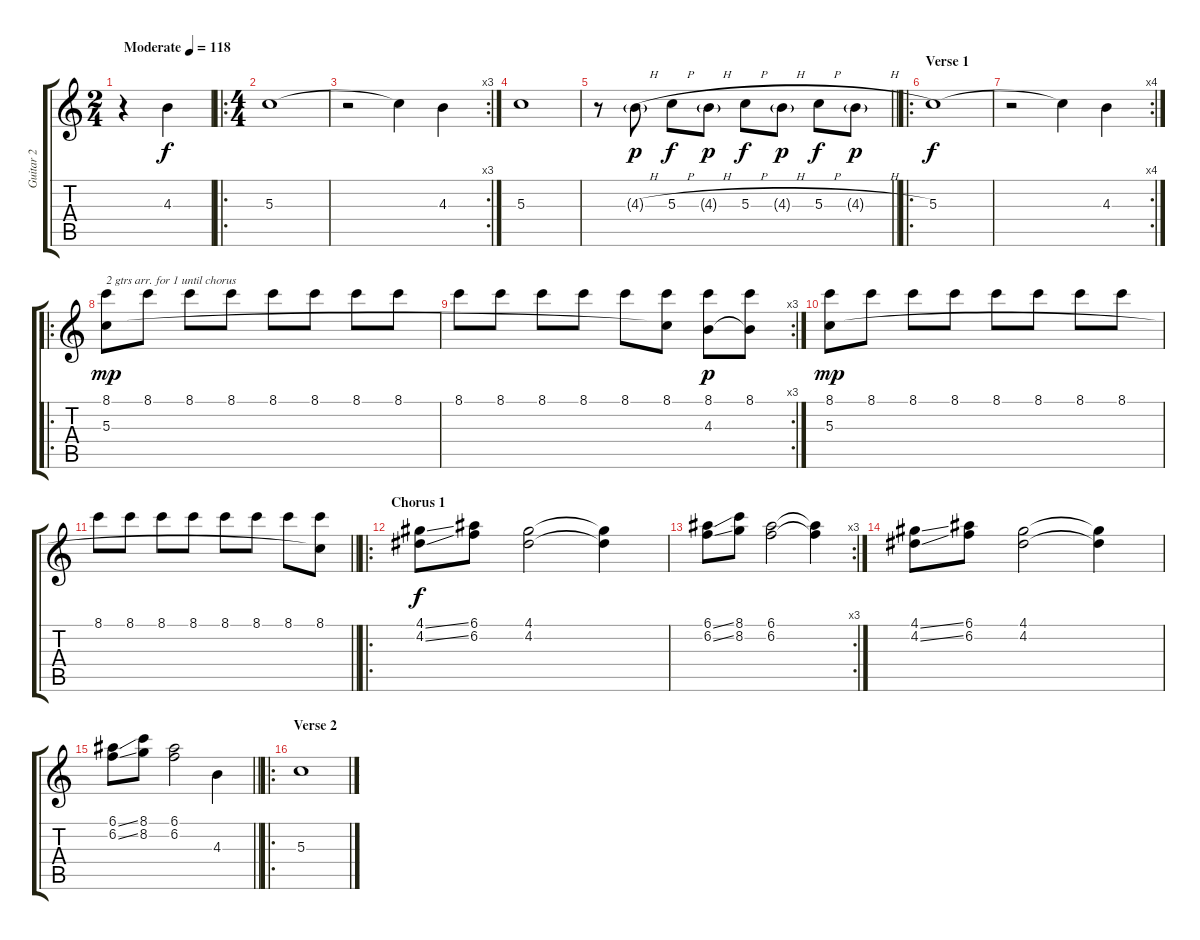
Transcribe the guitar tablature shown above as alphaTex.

\track ("Guitar 2" "Guitar 2") {instrument electricguitarclean}
\staff {score tabs}
\tuning (E4 B3 G3 D3 A2 E2) {hide}
\ts (2 4)
\tempo (118 "Moderate")
\clef g2
\ks c
r.4{dy f instrument electricguitarclean} 4.3.4 |
\ro
\ts (4 4)
5.3.1 |
\rc 3
r.2 5.3{t}.4 4.3.4 |
5.3.1 |
\barLineRight lightlight
r.8 4.3{h g}.8{dy p} 5.3{h}.8{dy f} 4.3{h g}.8{dy p} 5.3{h}.8{dy f} 4.3{h g}.8{dy p} 5.3{h}.8{dy f} 4.3{h g}.8{dy p} |
\ro
\section ("" "Verse 1")
5.3.1{dy f} |
\rc 4
r.2 5.3{t}.4 4.3.4 |
\ro
(8.1 5.3).8{txt "2 gtrs arr. for 1 until chorus" dy mp} 8.1.8 8.1.8 8.1.8 8.1.8 8.1.8 8.1.8 8.1.8 |
\rc 3
8.1.8 8.1.8 8.1.8 8.1.8 8.1.8 (8.1 5.3{t}).8 (8.1 4.3).8{dy p} (8.1 4.3{t}).8 |
(8.1 5.3).8{dy mp} 8.1.8 8.1.8 8.1.8 8.1.8 8.1.8 8.1.8 8.1.8 |
\barLineRight lightlight
8.1.8 8.1.8 8.1.8 8.1.8 8.1.8 8.1.8 8.1.8 (8.1 5.3{t}).8 |
\ro
\section ("" "Chorus 1")
(4.1{ss} 4.2{ss}).8{dy f} (6.1 6.2).8 (4.1 4.2).2 (4.1{t} 4.2{t}).4 |
\rc 3
(6.1{ss} 6.2{ss}).8 (8.1 8.2).8 (6.1 6.2).2 (6.1{t} 6.2{t}).4 |
(4.1{ss} 4.2{ss}).8 (6.1 6.2).8 (4.1 4.2).2 (4.1{t} 4.2{t}).4 |
\barLineRight lightlight
(6.1{ss} 6.2{ss}).8 (8.1 8.2).8 (6.1 6.2).2 4.3.4 |
\ro
\section ("" "Verse 2")
5.3.1
